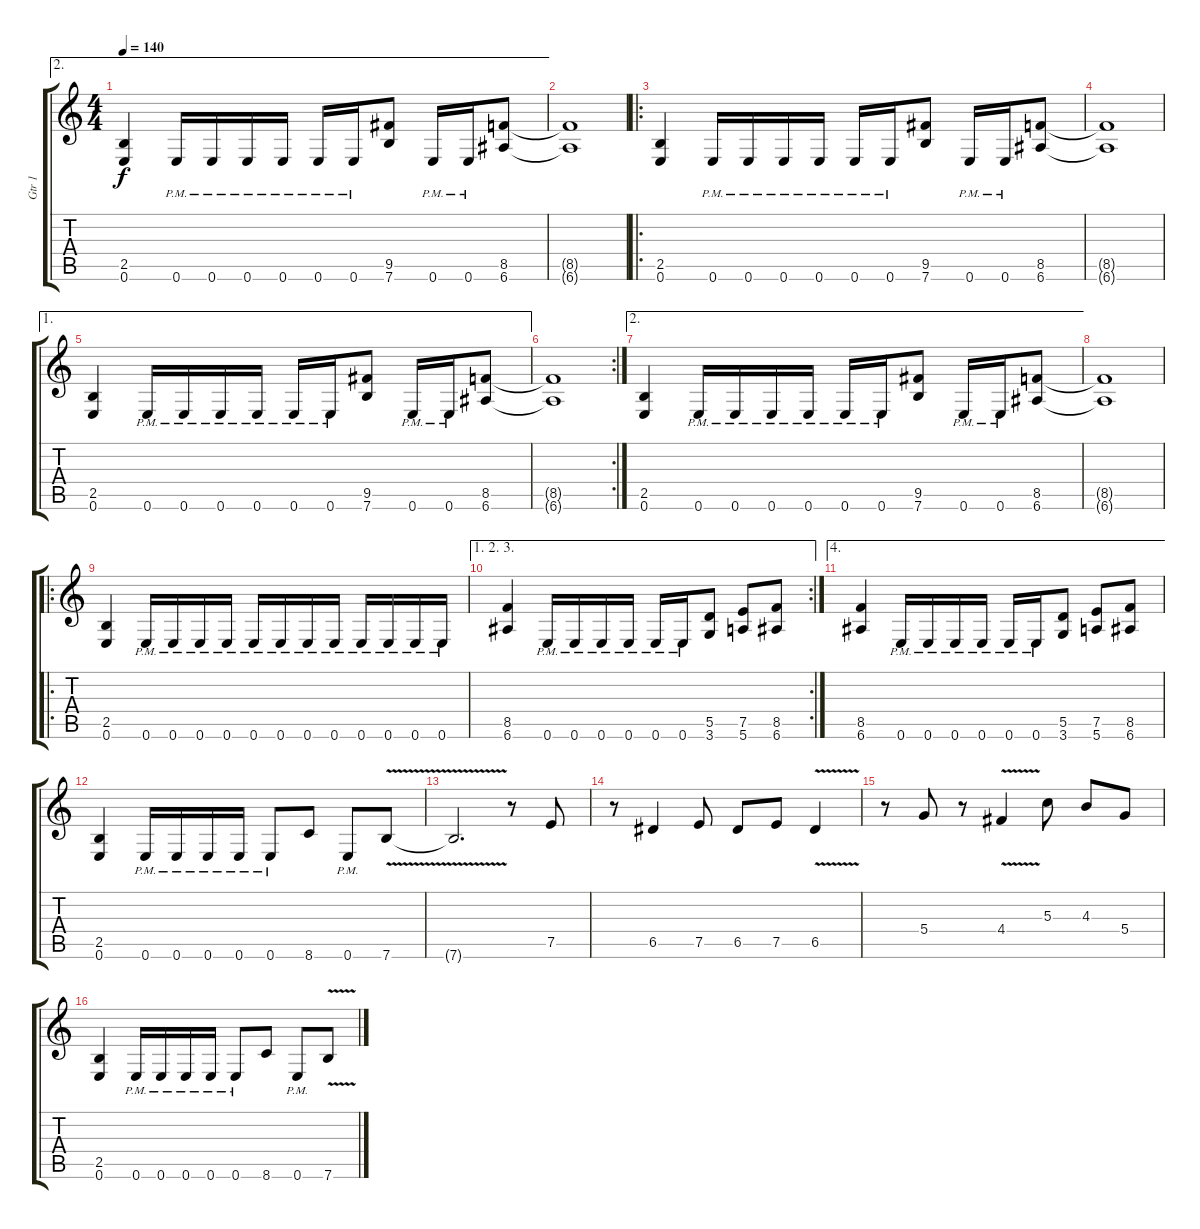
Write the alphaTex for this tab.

\track ("Gtr 1" "Gtr 1") {instrument distortionguitar}
\staff {score tabs}
\tuning (E4 B3 G3 D3 A2 E2) {hide}
\ae 2
\ts (4 4)
\tempo 140
\clef g2
\ks c
(2.5 0.6).4{dy f} 0.6{pm}.16 0.6{pm}.16 0.6{pm}.16 0.6{pm}.16 0.6{pm}.16 0.6{pm}.16 (9.5 7.6).8 0.6{pm}.16 0.6{pm}.16 (8.5 6.6).8 |
(8.5{t} 6.6{t}).1 |
\ro
(2.5 0.6).4 0.6{pm}.16 0.6{pm}.16 0.6{pm}.16 0.6{pm}.16 0.6{pm}.16 0.6{pm}.16 (9.5 7.6).8 0.6{pm}.16 0.6{pm}.16 (8.5 6.6).8 |
(8.5{t} 6.6{t}).1 |
\ae 1
(2.5 0.6).4 0.6{pm}.16 0.6{pm}.16 0.6{pm}.16 0.6{pm}.16 0.6{pm}.16 0.6{pm}.16 (9.5 7.6).8 0.6{pm}.16 0.6{pm}.16 (8.5 6.6).8 |
\rc 2
(8.5{t} 6.6{t}).1 |
\ae 2
(2.5 0.6).4 0.6{pm}.16 0.6{pm}.16 0.6{pm}.16 0.6{pm}.16 0.6{pm}.16 0.6{pm}.16 (9.5 7.6).8 0.6{pm}.16 0.6{pm}.16 (8.5 6.6).8 |
(8.5{t} 6.6{t}).1 |
\ro
(2.5 0.6).4 0.6{pm}.16 0.6{pm}.16 0.6{pm}.16 0.6{pm}.16 0.6{pm}.16 0.6{pm}.16 0.6{pm}.16 0.6{pm}.16 0.6{pm}.16 0.6{pm}.16 0.6{pm}.16 0.6{pm}.16 |
\ae (1 2 3)
\rc 2
(8.5 6.6).4 0.6{pm}.16 0.6{pm}.16 0.6{pm}.16 0.6{pm}.16 0.6{pm}.16 0.6{pm}.16 (5.5 3.6).8 (7.5 5.6).8 (8.5 6.6).8 |
\ae 4
(8.5 6.6).4 0.6{pm}.16 0.6{pm}.16 0.6{pm}.16 0.6{pm}.16 0.6{pm}.16 0.6{pm}.16 (5.5 3.6).8 (7.5 5.6).8 (8.5 6.6).8 |
(2.5 0.6).4 0.6{pm}.16 0.6{pm}.16 0.6{pm}.16 0.6{pm}.16 0.6{pm}.8 8.6.8 0.6{pm}.8 7.6{v}.8 |
7.6{t}.2{d} r.8 7.5.8 |
r.8 6.5.4 7.5.8 6.5.8 7.5.8 6.5{v}.4 |
r.8 5.4.8 r.8 4.4{v}.4 5.3.8 4.3.8 5.4.8 |
(2.5 0.6).4 0.6{pm}.16 0.6{pm}.16 0.6{pm}.16 0.6{pm}.16 0.6{pm}.8 8.6.8 0.6{pm}.8 7.6{v}.8
